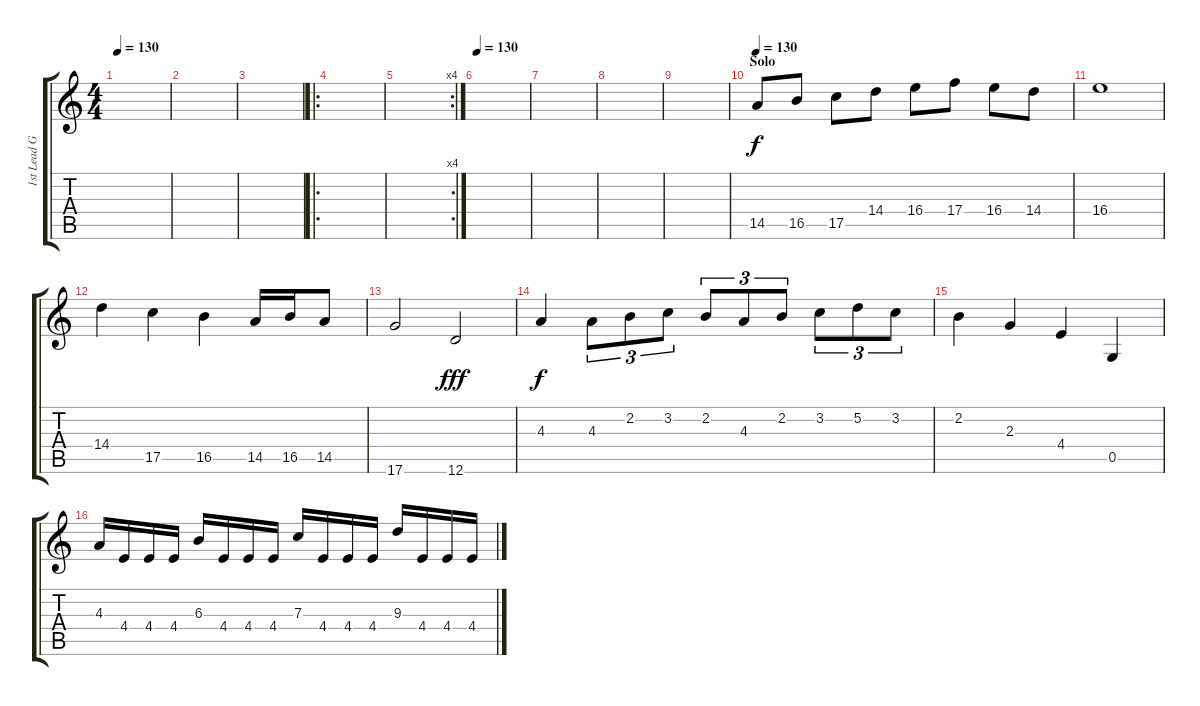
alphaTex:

\track ("1st Lead Guitar" "1st Lead G") {instrument distortionguitar}
\staff {score tabs}
\tuning (D4 A3 F3 C3 G2 D2) {hide}
\ts (4 4)
\tempo 130
\clef g2
\ks c
|
|
|
\ro
|
\rc 4
|
\tempo 130
|
|
|
|
\section ("" "Solo")
\tempo 130
14.5.8{volume 13 instrument electricguitarjazz} 16.5.8 17.5.8 14.4.8 16.4.8 17.4.8 16.4.8 14.4.8 |
16.4.1 |
14.4.4 17.5.4 16.5.4 14.5.16 16.5.16 14.5.8 |
17.6.2 12.6.2{dy fff} |
4.3.4{dy f} 4.3.8{tu (3 2)} 2.2.8{tu (3 2)} 3.2.8{tu (3 2)} 2.2.8{tu (3 2)} 4.3.8{tu (3 2)} 2.2.8{tu (3 2)} 3.2.8{tu (3 2)} 5.2.8{tu (3 2)} 3.2.8{tu (3 2)} |
2.2.4 2.3.4 4.4.4 0.5.4 |
4.3.16 4.4.16 4.4.16 4.4.16 6.3.16 4.4.16 4.4.16 4.4.16 7.3.16 4.4.16 4.4.16 4.4.16 9.3.16 4.4.16 4.4.16 4.4.16
